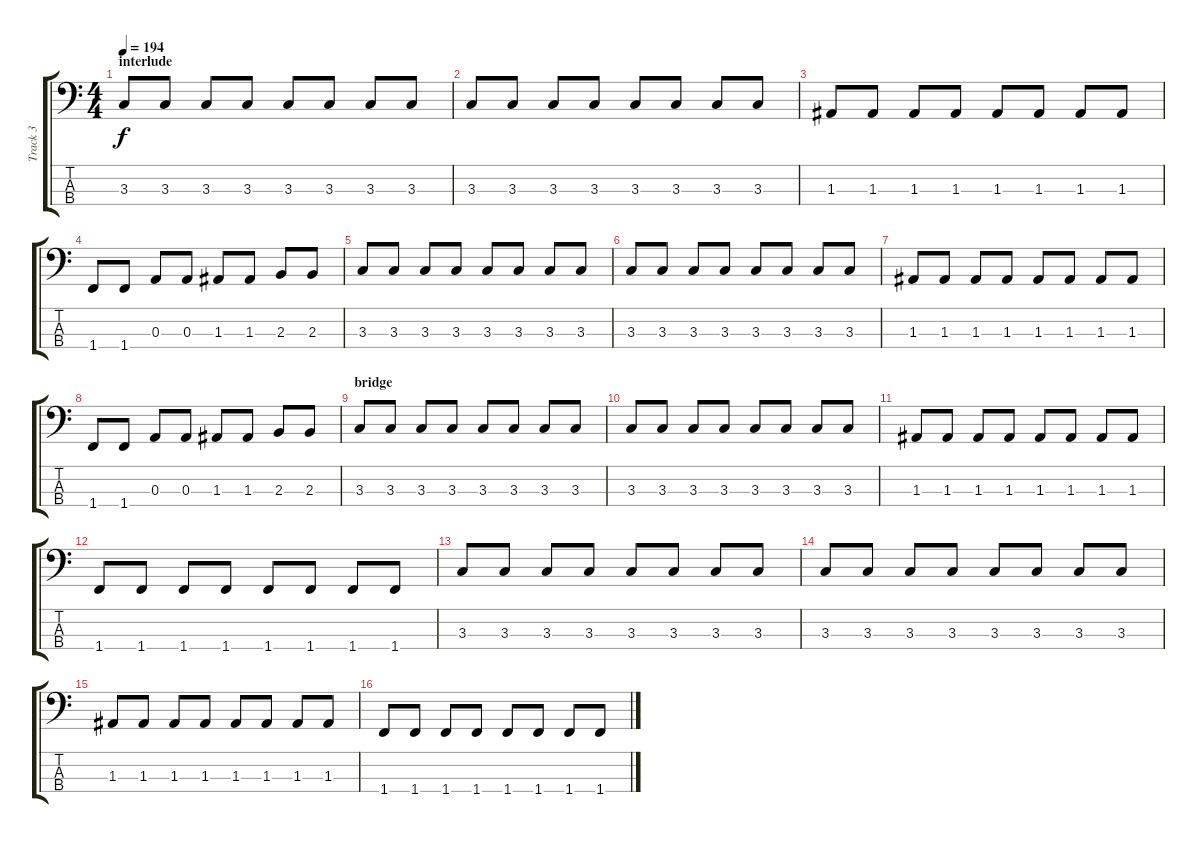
\track ("Track 3" "Track 3") {instrument electricbasspick}
\staff {score tabs}
\tuning (G2 D2 A1 E1) {hide}
\ts (4 4)
\section ("" "interlude")
\tempo 194
\clef f4
\ks c
3.3.8{dy f} 3.3.8 3.3.8 3.3.8 3.3.8 3.3.8 3.3.8 3.3.8 |
3.3.8 3.3.8 3.3.8 3.3.8 3.3.8 3.3.8 3.3.8 3.3.8 |
1.3.8 1.3.8 1.3.8 1.3.8 1.3.8 1.3.8 1.3.8 1.3.8 |
1.4.8 1.4.8 0.3.8 0.3.8 1.3.8 1.3.8 2.3.8 2.3.8 |
3.3.8 3.3.8 3.3.8 3.3.8 3.3.8 3.3.8 3.3.8 3.3.8 |
3.3.8 3.3.8 3.3.8 3.3.8 3.3.8 3.3.8 3.3.8 3.3.8 |
1.3.8 1.3.8 1.3.8 1.3.8 1.3.8 1.3.8 1.3.8 1.3.8 |
1.4.8 1.4.8 0.3.8 0.3.8 1.3.8 1.3.8 2.3.8 2.3.8 |
\section ("" "bridge")
3.3.8 3.3.8 3.3.8 3.3.8 3.3.8 3.3.8 3.3.8 3.3.8 |
3.3.8 3.3.8 3.3.8 3.3.8 3.3.8 3.3.8 3.3.8 3.3.8 |
1.3.8 1.3.8 1.3.8 1.3.8 1.3.8 1.3.8 1.3.8 1.3.8 |
1.4.8 1.4.8 1.4.8 1.4.8 1.4.8 1.4.8 1.4.8 1.4.8 |
3.3.8 3.3.8 3.3.8 3.3.8 3.3.8 3.3.8 3.3.8 3.3.8 |
3.3.8 3.3.8 3.3.8 3.3.8 3.3.8 3.3.8 3.3.8 3.3.8 |
1.3.8 1.3.8 1.3.8 1.3.8 1.3.8 1.3.8 1.3.8 1.3.8 |
1.4.8 1.4.8 1.4.8 1.4.8 1.4.8 1.4.8 1.4.8 1.4.8
